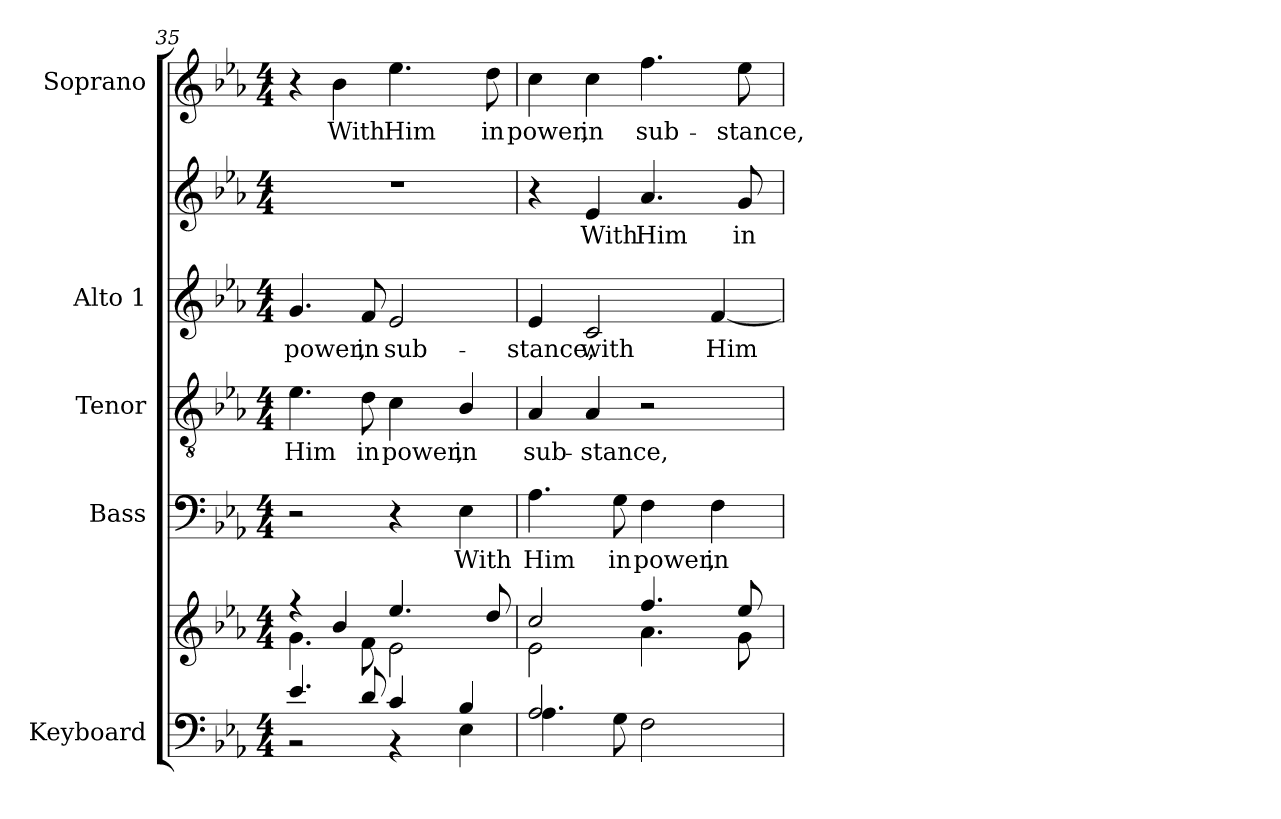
**kern	**kern	**kern	**text	**kern	**text	**kern	**text	**kern	**text	**kern	**text
*part5	*part5	*part4	*part4	*part3	*part3	*part2	*part2	*part2	*part2	*part1	*part1
*staff7	*staff6	*staff5	*staff5	*staff4	*staff4	*staff3	*staff3	*staff2	*staff2	*staff1	*staff1
*I"Keyboard	*	*I"Bass	*	*I"Tenor	*	*I"Alto 1	*	*	*	*I"Soprano	*
*	*	*I'B	*	*I'T	*	*I'A1	*	*	*	*I'S	*
*clefF4	*clefG2	*clefF4	*	*clefGv2	*	*clefG2	*	*clefG2	*	*clefG2	*
*k[b-e-a-]	*k[b-e-a-]	*k[b-e-a-]	*	*k[b-e-a-]	*	*k[b-e-a-]	*	*k[b-e-a-]	*	*k[b-e-a-]	*
*E-:	*E-:	*E-:	*	*E-:	*	*E-:	*	*E-:	*	*E-:	*
*M4/4	*M4/4	*M4/4	*	*M4/4	*	*M4/4	*	*M4/4	*	*M4/4	*
=35	=35	=35	=35	=35	=35	=35	=35	=35	=35	=35	=35
*^	*^	*	*	*	*	*	*	*	*	*	*
!	!	!	!	!	!	!	!LO:LY:b	!	!LO:LY:b	!	!	!	!
4.e-/	2r	4r	4.g\	2r	.	4.e-	Him	4.g	power,	1r	.	4r	.
!	!	!	!	!	!	!	!	!	!	!	!	!	!LO:LY:b
.	.	4b-/	.	.	.	.	.	.	.	.	.	4b-	With
!	!	!	!	!	!	!	!LO:LY:b	!	!LO:LY:b	!	!	!	!
8d/	.	.	8f\	.	.	8d	in	8f	in	.	.	.	.
!	!	!	!	!	!	!	!LO:LY:b	!	!LO:LY:b	!	!	!	!LO:LY:b
4c/	4r	4.ee-/	2e-\	4r	.	4c	power,	2e-	sub-	.	.	4.ee-	Him
!	!	!	!	!	!LO:LY:b	!	!LO:LY:b	!	!	!	!	!	!
4B-/	4E-\	.	.	4E-	With	4B-/	in	.	.	.	.	.	.
!	!	!	!	!	!	!	!	!	!	!	!	!	!LO:LY:b
.	.	8dd/	.	.	.	.	.	.	.	.	.	8dd	in
=36	=36	=36	=36	=36	=36	=36	=36	=36	=36	=36	=36	=36	=36
!	!	!	!	!	!LO:LY:b	!	!LO:LY:b	!	!LO:LY:b	!	!	!	!LO:LY:b
2A-/	4.A-\	2cc/	2e-\	4.A-	Him	4A-	sub-	4e-	stance,	4r	.	4cc	power,
!	!	!	!	!	!	!	!LO:LY:b	!	!LO:LY:b	!	!LO:LY:b	!	!LO:LY:b
.	.	.	.	.	.	4A-	-stance,	2c	with	4e-	-With	4cc	in
!	!	!	!	!	!LO:LY:b	!	!	!	!	!	!	!	!
.	8G\	.	.	8G	in	.	.	.	.	.	.	.	.
!	!	!	!	!	!LO:LY:b	!	!	!	!	!	!LO:LY:b	!	!LO:LY:b
2ryy	2F\	4.ff/	4.a-\	4F	power,	2r	.	.	.	4.a-	Him	4.ff	sub-
!	!	!	!	!	!LO:LY:b	!	!	!	!LO:LY:b	!	!	!	!
.	.	.	.	4F	in	.	.	[4f	Him	.	.	.	.
!	!	!	!	!	!	!	!	!	!	!	!LO:LY:b	!	!LO:LY:b
.	.	8ee-/	8g\	.	.	.	.	.	.	8g	in	8ee-	-stance,
*v	*v	*	*	*	*	*	*	*	*	*	*	*	*
*	*v	*v	*	*	*	*	*	*	*	*	*	*
=	=	=	=	=	=	=	=	=	=	=	=
*-	*-	*-	*-	*-	*-	*-	*-	*-	*-	*-	*-
